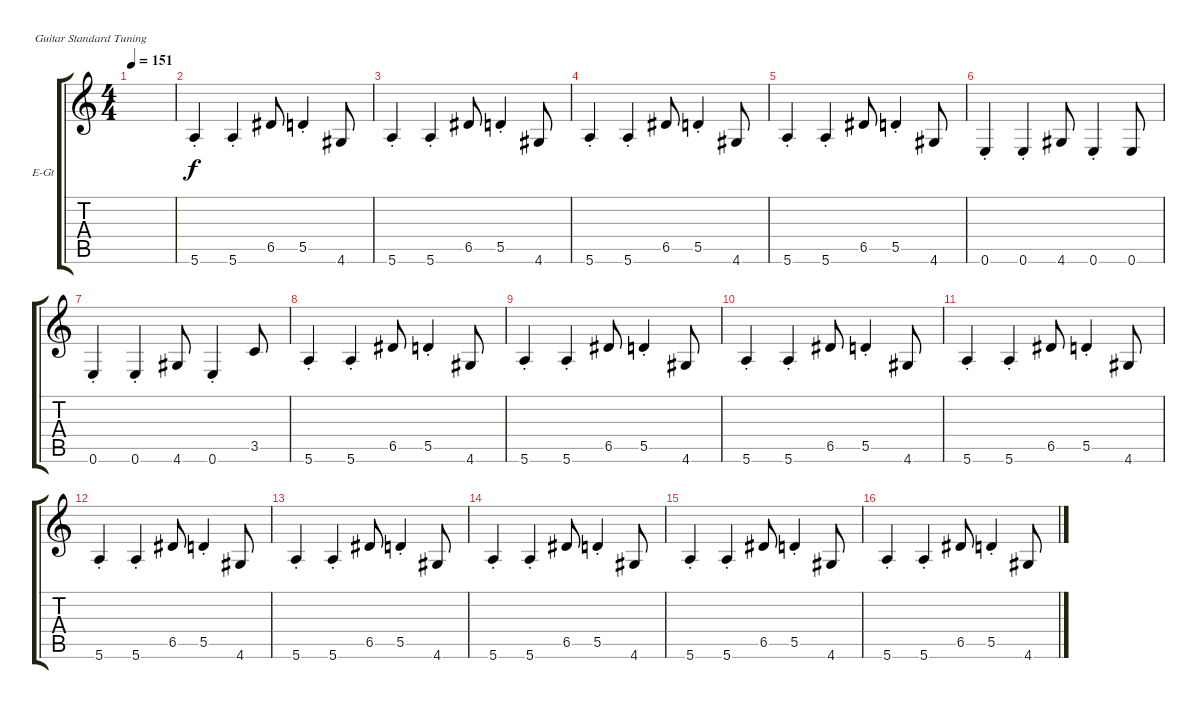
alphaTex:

\defaultSystemsLayout 4
\bracketExtendMode groupsimilarinstruments
\firstSystemTrackNameOrientation horizontal
\otherSystemsTrackNameOrientation horizontal
\track ("Cook" "E-Gt") {instrument electricguitarclean}
\staff {score tabs}
\tuning (E4 B3 G3 D3 A2 E2)
\ts (4 4)
\tempo 151
\clef g2
\scale
0.485477
\ks c
|
\scale
0.257261 5.6{st}.4 5.6{st}.4 6.5.8 5.5{st}.4 4.6.8 |
\scale
0.257261 5.6{st}.4 5.6{st}.4 6.5.8 5.5{st}.4 4.6.8 |
\scale
0.333333 5.6{st}.4 5.6{st}.4 6.5.8 5.5{st}.4 4.6.8 |
\scale
0.333333 5.6{st}.4 5.6{st}.4 6.5.8 5.5{st}.4 4.6.8 |
\scale
0.333333 0.6{st}.4 0.6{st}.4 4.6.8 0.6{st}.4 0.6.8 |
\scale
0.333333 0.6{st}.4 0.6{st}.4 4.6.8 0.6{st}.4 3.5.8 |
\scale
0.333333 5.6{st}.4 5.6{st}.4 6.5.8 5.5{st}.4 4.6.8 |
\scale
0.333333 5.6{st}.4 5.6{st}.4 6.5.8 5.5{st}.4 4.6.8 |
\scale
0.333333 5.6{st}.4 5.6{st}.4 6.5.8 5.5{st}.4 4.6.8 |
\scale
0.333333 5.6{st}.4 5.6{st}.4 6.5.8 5.5{st}.4 4.6.8 |
\scale
0.333333 5.6{st}.4 5.6{st}.4 6.5.8 5.5{st}.4 4.6.8 |
\scale
0.333333 5.6{st}.4 5.6{st}.4 6.5.8 5.5{st}.4 4.6.8 |
\scale
0.333333 5.6{st}.4 5.6{st}.4 6.5.8 5.5{st}.4 4.6.8 |
\scale
0.333333 5.6{st}.4 5.6{st}.4 6.5.8 5.5{st}.4 4.6.8 |
\scale
0.333333 5.6{st}.4 5.6{st}.4 6.5.8 5.5{st}.4 4.6.8
